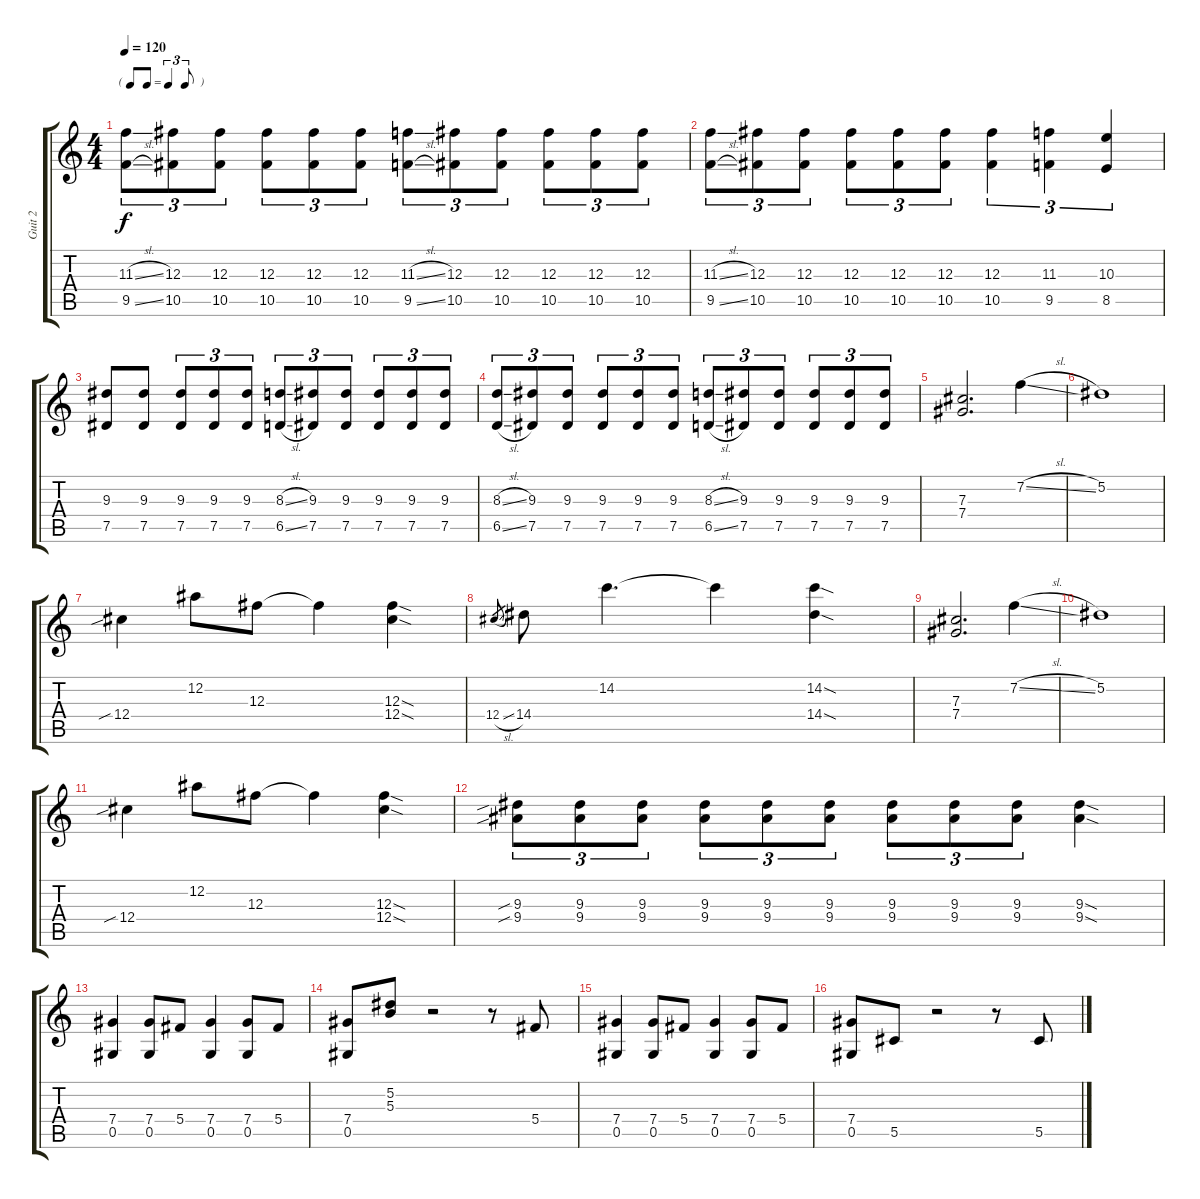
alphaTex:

\track ("Guit 2" "Guit 2") {instrument distortionguitar}
\staff {score tabs}
\tuning (Eb4 Bb3 Gb3 Db3 Ab2 Eb2) {hide}
\ts (4 4)
\tf triplet8th
\tempo 120
\clef g2
\ks c
(11.3{sl} 9.5{sl}).8{tu (3 2) dy f} (12.3 10.5).8{tu (3 2)} (12.3 10.5).8{tu (3 2)} (12.3 10.5).8{tu (3 2)} (12.3 10.5).8{tu (3 2)} (12.3 10.5).8{tu (3 2)} (11.3{sl} 9.5{sl}).8{tu (3 2)} (12.3 10.5).8{tu (3 2)} (12.3 10.5).8{tu (3 2)} (12.3 10.5).8{tu (3 2)} (12.3 10.5).8{tu (3 2)} (12.3 10.5).8{tu (3 2)} |
(11.3{sl} 9.5{sl}).8{tu (3 2)} (12.3 10.5).8{tu (3 2)} (12.3 10.5).8{tu (3 2)} (12.3 10.5).8{tu (3 2)} (12.3 10.5).8{tu (3 2)} (12.3 10.5).8{tu (3 2)} (12.3 10.5).4{tu (3 2)} (11.3 9.5).4{tu (3 2)} (10.3 8.5).4{tu (3 2)} |
(9.3 7.5).8 (9.3 7.5).8 (9.3 7.5).8{tu (3 2)} (9.3 7.5).8{tu (3 2)} (9.3 7.5).8{tu (3 2)} (8.3{sl} 6.5{sl}).8{tu (3 2)} (9.3 7.5).8{tu (3 2)} (9.3 7.5).8{tu (3 2)} (9.3 7.5).8{tu (3 2)} (9.3 7.5).8{tu (3 2)} (9.3 7.5).8{tu (3 2)} |
(8.3{sl} 6.5{sl}).8{tu (3 2)} (9.3 7.5).8{tu (3 2)} (9.3 7.5).8{tu (3 2)} (9.3 7.5).8{tu (3 2)} (9.3 7.5).8{tu (3 2)} (9.3 7.5).8{tu (3 2)} (8.3{sl} 6.5{sl}).8{tu (3 2)} (9.3 7.5).8{tu (3 2)} (9.3 7.5).8{tu (3 2)} (9.3 7.5).8{tu (3 2)} (9.3 7.5).8{tu (3 2)} (9.3 7.5).8{tu (3 2)} |
(7.3 7.4).2{d} 7.2{sl}.4 |
5.2.1 |
12.4{sib}.4 12.2.8 12.3.8 12.3{t}.4 (12.3{sod} 12.4{sod}).4 |
12.4{sl}.8{gr} 14.4.8 14.2.4{d} 14.2{t}.4 (14.2{sod} 14.4{sod}).4 |
(7.3 7.4).2{d} 7.2{sl}.4 |
5.2.1 |
12.4{sib}.4 12.2.8 12.3.8 12.3{t}.4 (12.3{sod} 12.4{sod}).4 |
(9.3{sib} 9.4{sib}).8{tu (3 2)} (9.3 9.4).8{tu (3 2)} (9.3 9.4).8{tu (3 2)} (9.3 9.4).8{tu (3 2)} (9.3 9.4).8{tu (3 2)} (9.3 9.4).8{tu (3 2)} (9.3 9.4).8{tu (3 2)} (9.3 9.4).8{tu (3 2)} (9.3 9.4).8{tu (3 2)} (9.3{sod} 9.4{sod}).4 |
(7.4 0.5).4 (7.4 0.5).8 5.4.8 (7.4 0.5).4 (7.4 0.5).8 5.4.8 |
(7.4 0.5).8 (5.2 5.3).8 r.2 r.8 5.4.8 |
(7.4 0.5).4 (7.4 0.5).8 5.4.8 (7.4 0.5).4 (7.4 0.5).8 5.4.8 |
(7.4 0.5).8 5.5.8 r.2 r.8 5.5.8
